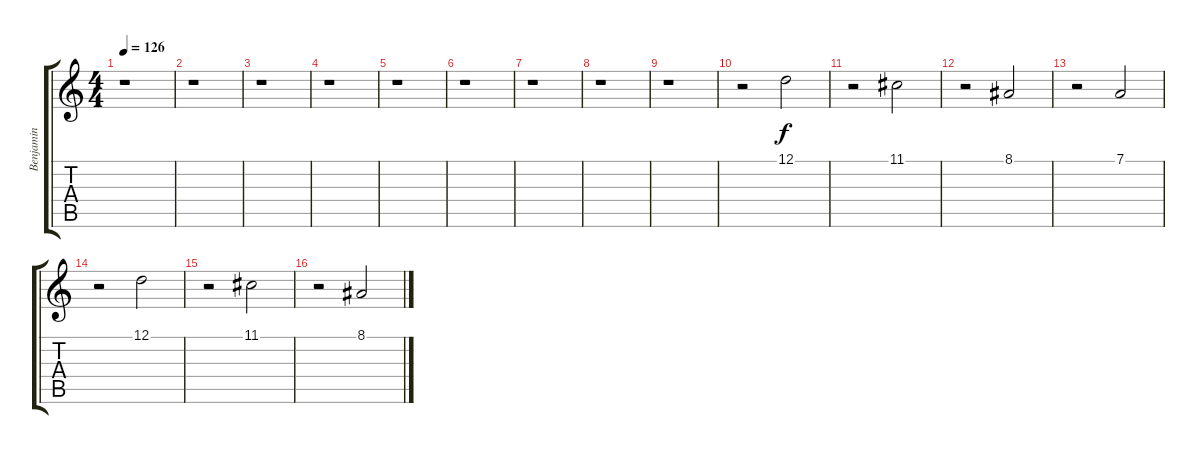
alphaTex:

\track ("Benjamin" "Benjamin") {instrument tubularbells}
\staff {score tabs}
\tuning (D4 A3 F3 C3 G2 D2) {hide}
\ts (4 4)
\tempo 126
\clef g2
\ks c
r.1{dy f instrument tubularbells} |
r.1 |
r.1 |
r.1 |
r.1 |
r.1 |
r.1 |
r.1 |
r.1 |
r.2{volume 16 balance 0 instrument tubularbells} 12.1.2 |
r.2 11.1.2 |
r.2 8.1.2 |
r.2 7.1.2 |
r.2 12.1.2 |
r.2 11.1.2 |
r.2 8.1.2
